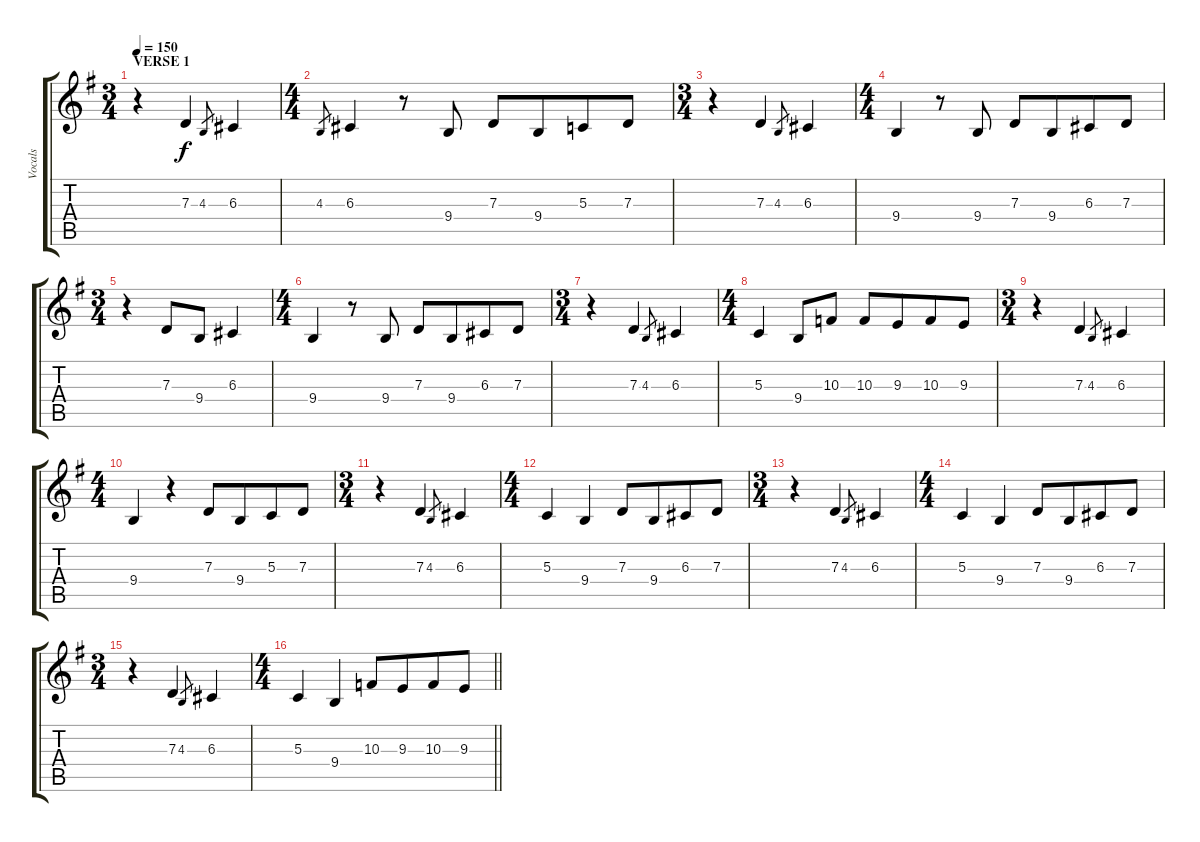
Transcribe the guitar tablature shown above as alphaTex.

\track ("Vocals" "Vocals") {instrument harmonica}
\staff {score tabs}
\tuning (E4 B3 G3 D3 A2 E2) {hide}
\ts (3 4)
\section ("" "VERSE 1")
\tempo 150
\clef g2
\ks eminor
r.4{dy f} 7.3.4 4.3.8{gr} 6.3.4 |
\ts (4 4)
4.3.8{gr} 6.3.4 r.8 9.4.8{beam split} 7.3.8 9.4.8{beam merge} 5.3.8 7.3.8 |
\ts (3 4)
r.4 7.3.4 4.3.8{gr} 6.3.4 |
\ts (4 4)
9.4.4 r.8 9.4.8{beam split} 7.3.8 9.4.8{beam merge} 6.3.8 7.3.8 |
\ts (3 4)
r.4 7.3.8 9.4.8 6.3.4 |
\ts (4 4)
9.4.4 r.8 9.4.8{beam split} 7.3.8 9.4.8{beam merge} 6.3.8 7.3.8 |
\ts (3 4)
r.4 7.3.4 4.3.8{gr} 6.3.4 |
\ts (4 4)
5.3.4 9.4.8 10.3.8{beam split} 10.3.8 9.3.8{beam merge} 10.3.8 9.3.8 |
\ts (3 4)
r.4 7.3.4 4.3.8{gr} 6.3.4 |
\ts (4 4)
9.4.4 r.4{beam merge} 7.3.8 9.4.8{beam merge} 5.3.8 7.3.8 |
\ts (3 4)
r.4 7.3.4 4.3.8{gr} 6.3.4 |
\ts (4 4)
5.3.4 9.4.4{beam merge} 7.3.8 9.4.8{beam merge} 6.3.8 7.3.8 |
\ts (3 4)
r.4 7.3.4 4.3.8{gr} 6.3.4 |
\ts (4 4)
5.3.4 9.4.4{beam merge} 7.3.8 9.4.8{beam merge} 6.3.8 7.3.8 |
\ts (3 4)
r.4 7.3.4 4.3.8{gr} 6.3.4 |
\ts (4 4)
\barLineRight lightlight
5.3.4 9.4.4{beam merge} 10.3.8 9.3.8{beam merge} 10.3.8 9.3.8
